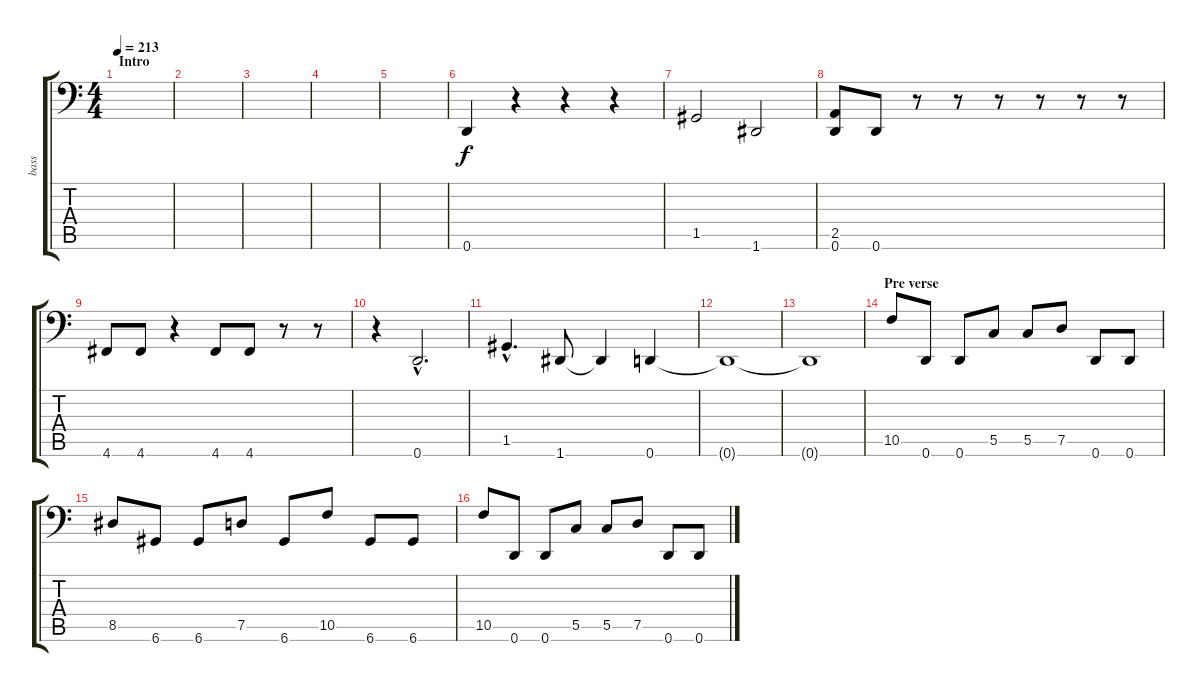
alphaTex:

\track ("bass" "bass") {instrument electricbassfinger}
\staff {score tabs}
\tuning (D3 A2 F2 C2 G1 D1) {hide}
\ts (4 4)
\section ("" "Intro")
\tempo 213
\clef f4
\ks c
|
|
|
|
|
0.6.4 r.4 r.4 r.4 |
1.5.2 1.6.2 |
(2.5 0.6).8 0.6.8 r.8 r.8 r.8 r.8 r.8 r.8 |
4.6.8 4.6.8 r.4 4.6.8 4.6.8 r.8 r.8 |
r.4 0.6{hac}.2{d} |
1.5{hac}.4{d} 1.6.8 1.6{t}.4 0.6.4 |
0.6{t}.1 |
0.6{t}.1 |
\section ("" "Pre verse")
10.5.8 0.6.8 0.6.8 5.5.8 5.5.8 7.5.8 0.6.8 0.6.8 |
8.5.8 6.6.8 6.6.8 7.5.8 6.6.8 10.5.8 6.6.8 6.6.8 |
10.5.8 0.6.8 0.6.8 5.5.8 5.5.8 7.5.8 0.6.8 0.6.8
